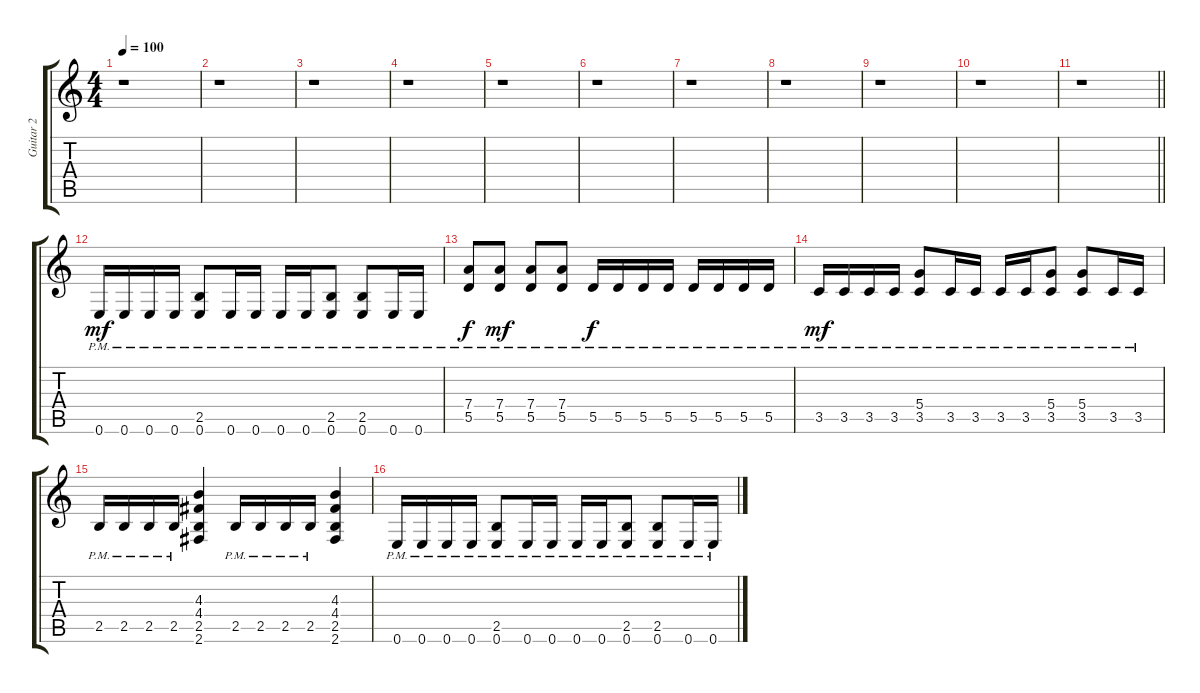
\track ("Guitar 2" "Guitar 2") {instrument distortionguitar}
\staff {score tabs}
\tuning (E4 B3 G3 D3 A2 E2) {hide}
\ts (4 4)
\tempo 100
\clef g2
\ks c
r.1{dy mf} |
r.1 |
r.1 |
r.1 |
r.1 |
r.1 |
r.1 |
r.1 |
r.1 |
r.1 |
\barLineRight lightlight
r.1 |
0.6{pm}.16 0.6{pm}.16 0.6{pm}.16 0.6{pm}.16 (2.5{pm} 0.6{pm}).8 0.6{pm}.16 0.6{pm}.16 0.6{pm}.16 0.6{pm}.16 (2.5{pm} 0.6{pm}).8 (2.5{pm} 0.6{pm}).8 0.6{pm}.16 0.6{pm}.16 |
(7.4{pm} 5.5{pm}).8{dy f} (7.4{pm} 5.5{pm}).8{dy mf} (7.4{pm} 5.5{pm}).8 (7.4{pm} 5.5{pm}).8 5.5{pm}.16{dy f} 5.5{pm}.16 5.5{pm}.16 5.5{pm}.16 5.5{pm}.16 5.5{pm}.16 5.5{pm}.16 5.5{pm}.16 |
3.5{pm}.16{dy mf} 3.5{pm}.16 3.5{pm}.16 3.5{pm}.16 (5.4{pm} 3.5{pm}).8 3.5{pm}.16 3.5{pm}.16 3.5{pm}.16 3.5{pm}.16 (5.4{pm} 3.5{pm}).8 (5.4{pm} 3.5{pm}).8 3.5{pm}.16 3.5{pm}.16 |
2.5{pm}.16 2.5{pm}.16 2.5{pm}.16 2.5{pm}.16 (4.3 4.4 2.5 2.6).4 2.5{pm}.16 2.5{pm}.16 2.5{pm}.16 2.5{pm}.16 (4.3 4.4 2.5 2.6).4 |
0.6{pm}.16 0.6{pm}.16 0.6{pm}.16 0.6{pm}.16 (2.5{pm} 0.6{pm}).8 0.6{pm}.16 0.6{pm}.16 0.6{pm}.16 0.6{pm}.16 (2.5{pm} 0.6{pm}).8 (2.5{pm} 0.6{pm}).8 0.6{pm}.16 0.6{pm}.16
